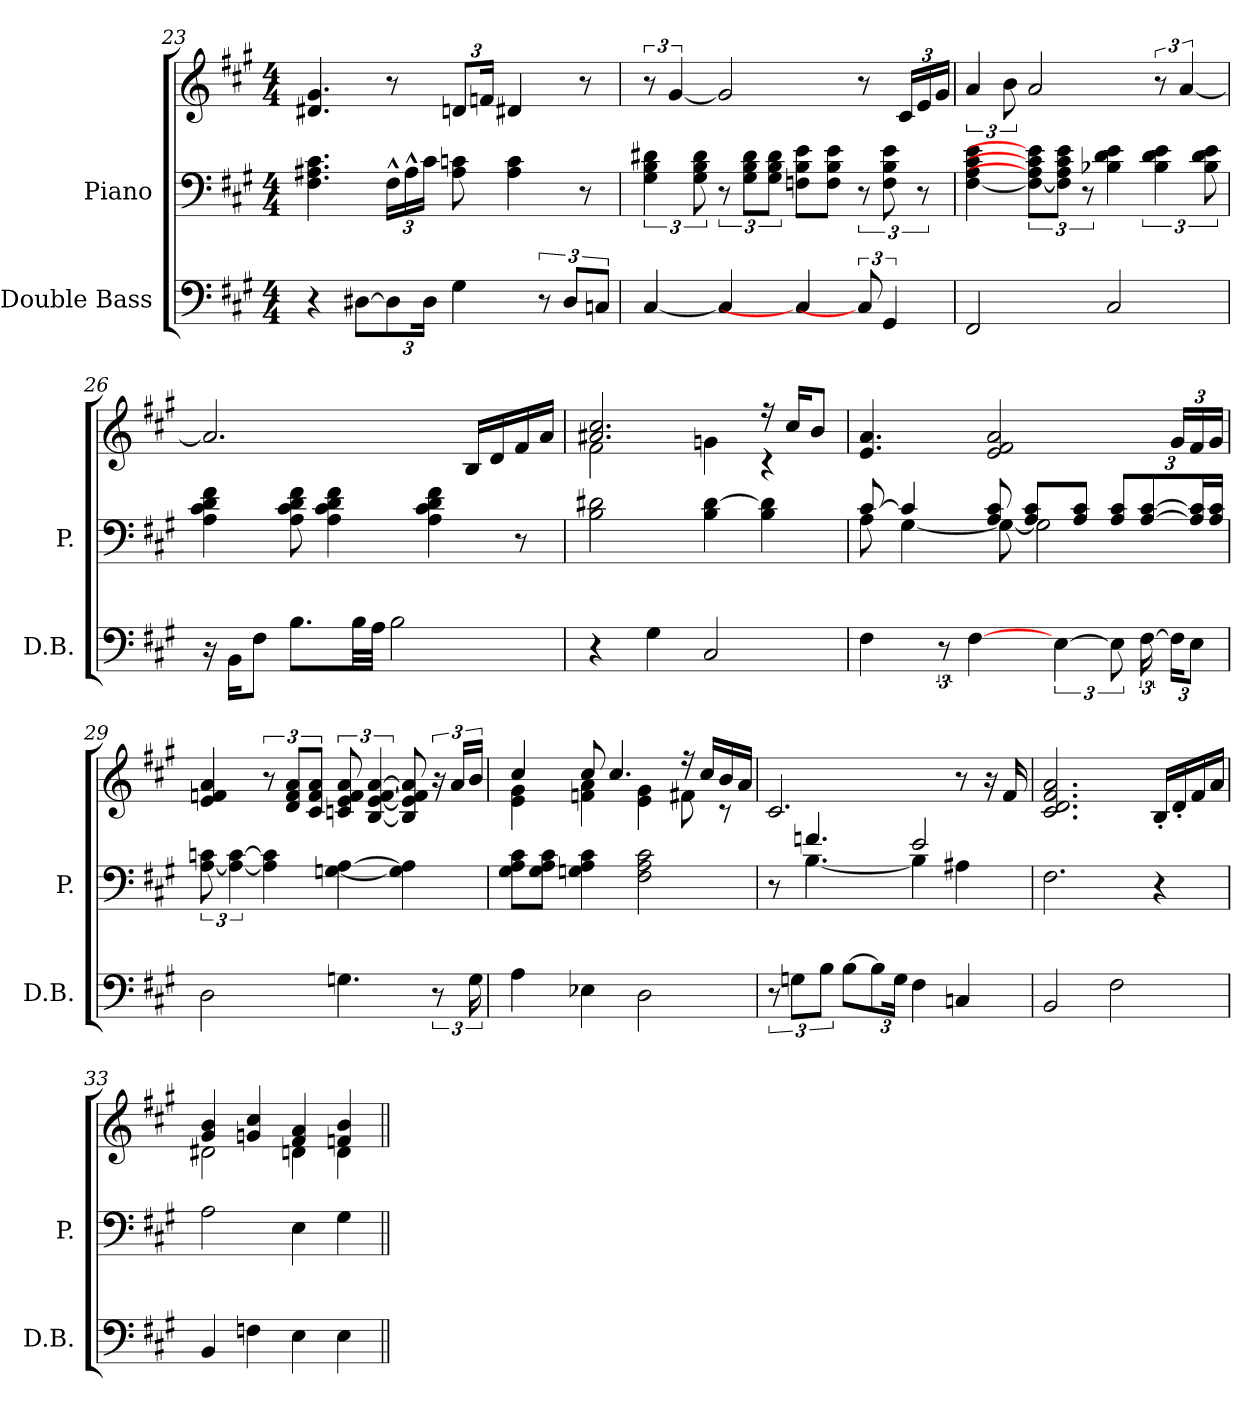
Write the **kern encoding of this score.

**kern	**kern	**kern
*part2	*part1	*part1
*staff3	*staff2	*staff1
*I"Double Bass	*I"Piano	*
*I'D.B.	*I'P.	*
*clefF4	*clefF4	*clefG2
*ITrd7c12	*	*
*k[f#c#g#]	*k[f#c#g#]	*k[f#c#g#]
*M4/4	*M4/4	*M4/4
=23	=23	=23
4r	4.F#\ 4.A#X\ 4.c#\	4.d#X/ 4.g#/
[8DD#X\L	.	.
*Xbrackettup	*Xbrackettup	*
12DD#\]	24F#^^\LL	8r
.	24A#^^\	.
24DD#\Jk	24c#\JJ	.
*	*	*Xbrackettup
4GG#\	8A#\ 8cn\	12dn/L
.	.	24fn/Jk
.	4A#\ 4c\	4d#X/
*brackettup	*	*
12r	.	.
12DD#/L	.	.
.	8r	8r
12CCn/J	.	.
!!LO:PB:g=z
=24	=24	=24
*	*brackettup	*brackettup
[4CC#/	6G#\ 6B\ 6d#X\	12r
.	.	[6g#/
.	12G#\ 12B\ 12d#\	.
4CC#/]	12r	2g#/]
.	12G#\ 12B\ 12d#\L	.
.	12G#\ 12B\ 12d#\J	.
4CC#/]	8Fn\ 8B\ 8e\L	.
.	8F\ 8B\ 8e\J	.
12CC#/]	12r	8r
6GGG#/	12F\ 12B\ 12e\	.
*	*	*Xbrackettup
.	.	24c#/LL
.	12r	24e/
.	.	24g#/JJ
=25	=25	=25
*	*	*brackettup
2FFF#/	[4F#\ 4A\ 4c#\ 4e\	6a/
.	.	12b\
.	12F#\_ 12A\] 12c#\] 12e\]L	2a/
.	12F#\] 12A\ 12c#\ 12e\J	.
.	12r	.
2CC#/	4B-X\ 4d\ 4e\	.
.	6B-\ 6d\ 6e\	12r
.	.	[6a/
.	12B-\ 12d\ 12e\	.
!!LO:LB:g=z
=26	=26	=26
16r	4A\ 4c#\ 4d\ 4f#\	2.a/]
16BBB\KL	.	.
8FF#\J	.	.
8.BB\L	8A\ 8c#\ 8d\ 8f#\	.
.	4A\ 4c#\ 4d\ 4f#\	.
32BB\LL	.	.
32AA\JJJ	.	.
2BB\	.	.
.	4A\ 4c#\ 4d\ 4f#\	.
.	.	16B/LL
.	.	16d/
.	8r	16f#/
.	.	16a/JJ
=27	=27	=27
*	*	*^
4r	2B\ 2d#X\	2.a#X/ 2.cc#/	2f#\
4GG#\	.	.	.
2CC#/	4B\ [4d#\	.	4gn\
.	4B\ 4d#\]	16r	4r
.	.	16cc#/KL	.
.	.	8b/J	.
*	*	*v	*v
=28	=28	=28
*	*^	*
4FF#\	[8c#/	8A\	4.e/ 4.a/
.	4c#/]	[4G#\	.
12r	.	.	.
[4FF#\	.	.	.
.	8A/ 8c#/	8G#\_	2e/ 2f#/ 2a/
.	8A/ 8c#/L	2G#\]	.
[6EE\	.	.	.
.	8A/ 8c#/J	.	.
*	*Xbrackettup	*	*
12EE\]	12A/ 12c#/L	.	.
[24FF#\	[12A/ [12c#/	.	.
*	*	*	*Xbrackettup
24FF#\KL]	.	.	24g#/LL
12EE\J	24A/] 24c#/]L	.	24f#/
.	24A/ 24c#/JJ	.	24g#/JJ
*	*v	*v	*
!!LO:LB:g=z
=29	=29	=29
*	*brackettup	*
2DD\	[12A\ 12cn\	4e/ 4fn/ 4a/
.	6A\_ [6c\	.
*	*	*brackettup
.	4A\] 4c\]	12r
.	.	12d/ 12f/ 12a/L
.	.	12c#/ 12f/ 12a/J
4.GGn\	[4Gn\ [4A\	12cn/ 12e/ 12f/ 12a/
.	.	[6B/ [6e/ [6f/ [6a/
.	4G\] 4A\]	8B/] 8e/] 8f/] 8a/]
12r	.	24r
.	.	24a/LL
24GG\	.	24b/JJ
=30	=30	=30
*	*	*^
4AA\	8G#\ 8A\ 8c#\L	4cc#/	4e\ 4g#\
.	8G#\ 8A\ 8c#\J	.	.
4EE-X\	4Gn\ 4A\ 4c#\	8cc#/	4fn\ 4a\
.	.	4.cc#/	.
2DD\	2F#\ 2A\ 2c#\	.	4e\ 4g#\
.	.	16r	8f#X\
.	.	16cc#/LL	.
.	.	16b/	8r
.	.	16a/JJ	.
*	*	*v	*v
!!LO:LB:g=z
=31	=31	=31
*	*^	*
12r	8r	8ryy	2.c#/
12GGn\L	.	.	.
.	4.fn/	[4.B\	.
12BB\J	.	.	.
[8BB\L	.	.	.
*Xbrackettup	*	*	*
12BB\]	.	.	.
24GG\Jk	.	.	.
4FF#\	2e/	4B\]	.
4CCn/	.	4A#X\	8r
.	.	.	16r
.	.	.	16f#/
*	*v	*v	*
=32	=32	=32
2BBB/	2.F#\	2.c#/ 2.d/ 2.f#/ 2.a/
2FF#\	.	.
.	4r	16B'/LL
.	.	16d'/
.	.	16f#/
.	.	16a/JJ
=33	=33	=33
*	*	*^
4BBB/	2A\	4g#/ 4b/	2d#X\
4FFn\	.	4gn/ 4cc#/	.
4EE\	4E\	4f#/ 4a/	4dn\
4EE\	4G#\	4fn/ 4b/	4d\
*	*	*v	*v
=||	=||	=||
*-	*-	*-
